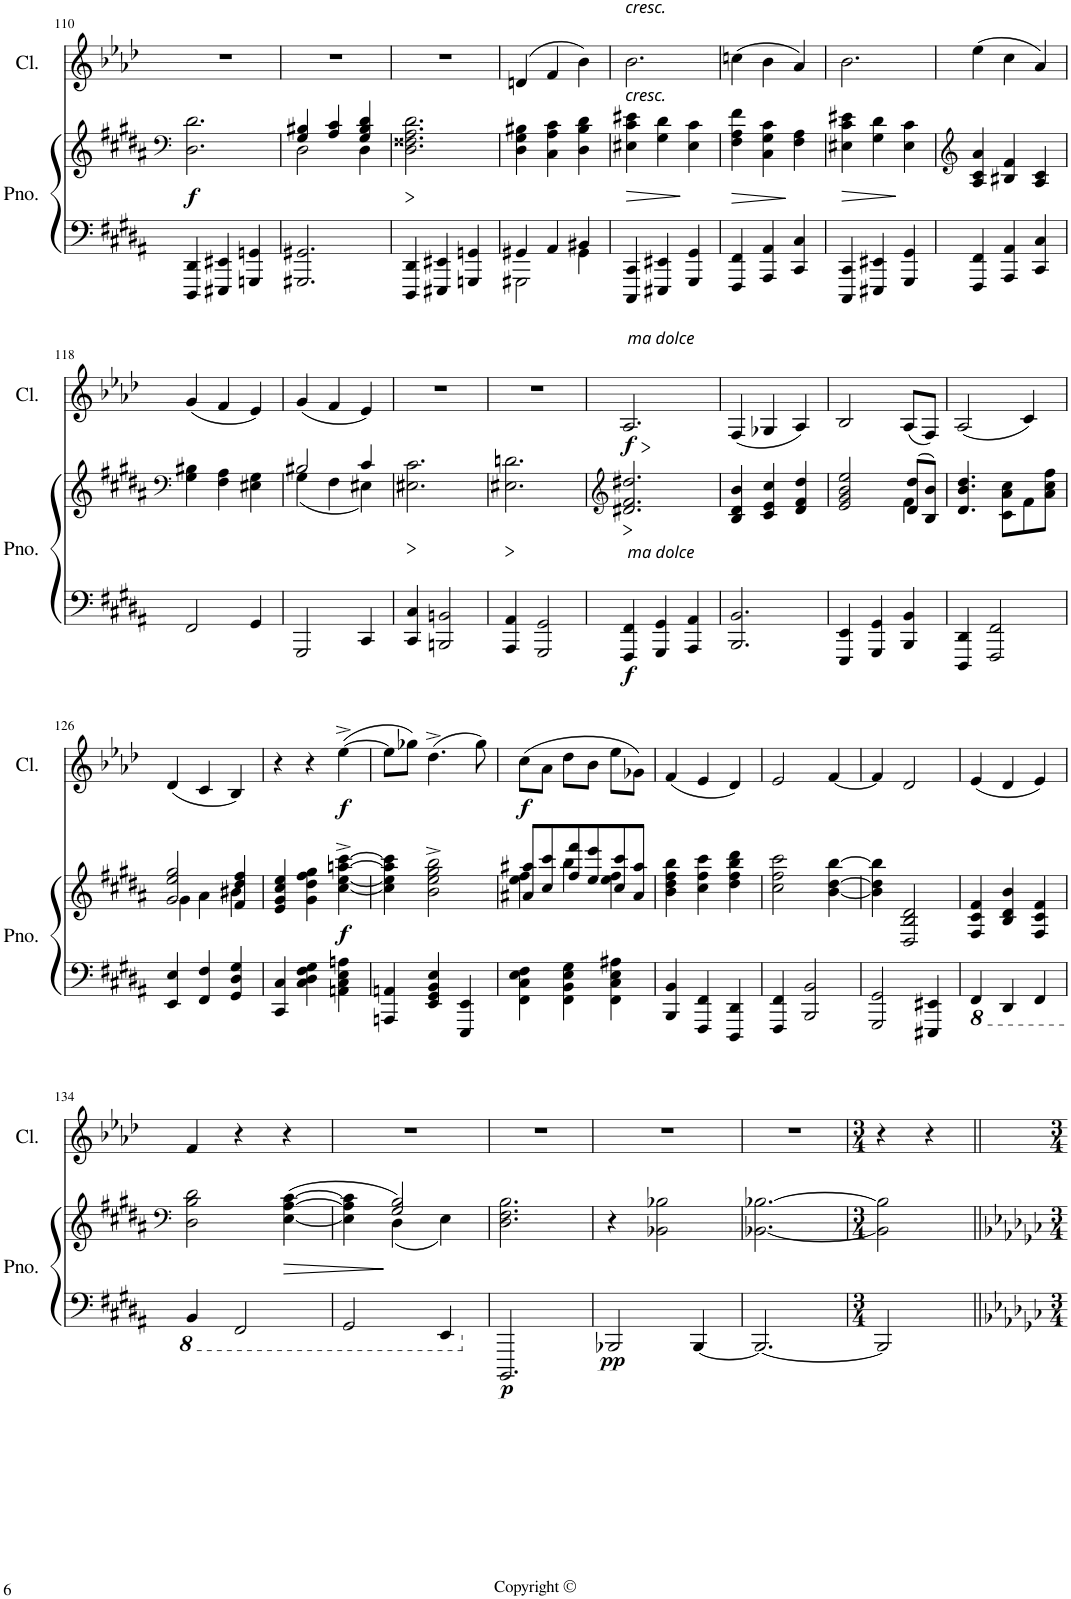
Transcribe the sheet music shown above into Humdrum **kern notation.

**kern	**kern	**dynam	**kern	**dynam
*part2	*part2	*part2	*part1	*part1
*staff3	*staff2	*staff2/3	*staff1	*staff1
*I"Piano	*	*	*I"Clarinet	*
*I'Pno.	*	*	*I'Cl.	*
!!LO:PB:g=z
*clefF4	*clefF4	*	*clefG2	*
*	*	*	*Trd1c2	*
*k[f#c#g#d#a#]	*k[f#c#g#d#a#]	*	*k[b-e-a-d-]	*
*M3/4	*M3/4	*	*M3/4	*
=110	=110	=110	=110	=110
!	!	!LO:HP:b	!	!
!	!	!LO:DY:n=1:b	!	!
4DDD#/ 4DD#/	2.D#\ 2.d#\	> f	2.r	.
4EEE#X/ 4EE#X/	.	.	.	.
4GGGn/ 4GGn/	.	.	.	.
=111	=111	=111	=111	=111
*	*^	*	*	*
2.GGG#X/ 2.GG#X/	4G#/ 4B#X/	2D#\	.	2.r	.
.	4A#/ 4c#/	.	.	.	.
.	4G#/ 4B#/ 4d#/	4D#\	.	.	.
*	*v	*v	*	*	*
.	.	]	.	.
=112	=112	=112	=112	=112
!	!	!LO:HP:b	!	!
4DDD#/ 4DD#/	2.D#\ 2.F##X\ 2.A#\ 2.d#\	>	2.r	.
4EEE#X/ 4EE#X/	.	.	.	.
4GGGn/ 4GGn/	.	.	.	.
=113	=113	=113	=113	=113
*^	*	*	*	*
4GG#X/	2GGG#X\	4D#\ 4G#\ 4B#X\	.	(4dn/	.
4AA#/	.	4C#\ 4A#\ 4c#\	.	4f/	.
4BB#X/	4GG#\	4D#\ 4B#\ 4d#\	.	4b-\)	.
=114	=114	=114	=114	=114	=114
!	!	!	!	!LO:TX:a:i:t=cresc.	!
!	!	!LO:TX:a:i:t=cresc.	!	!	!
!	!	!	!LO:HP:b	!	!
*v	*v	*	*	*	*
4CCC#/ 4CC#/	4E#X\ 4c#\ 4e#X\	>	2.b-\	.
4EEE#X/ 4EE#X/	4G#\ 4d#\	.	.	.
4GGG#/ 4GG#/	4E#\ 4c#\	]	.	.
=115	=115	=115	=115	=115
!	!	!LO:HP:b	!	!
4FFF#/ 4FF#/	4F#\ 4A#\ 4f#\	>	(4ccn\	.
4AAA#/ 4AA#/	4C#\ 4G#\ 4c#\	.	4b-\	.
4CC#/ 4C#/	4F#\ 4A#\	]	4a-/)	.
=116	=116	=116	=116	=116
!	!	!LO:HP:b	!	!
4CCC#/ 4CC#/	4E#X\ 4c#\ 4e#X\	>	2.b-\	.
4EEE#X/ 4EE#X/	4G#\ 4d#\	.	.	.
4GGG#/ 4GG#/	4E#\ 4c#\	]	.	.
=117	=117	=117	=117	=117
*	*clefG2	*	*	*
4FFF#/ 4FF#/	4A#/ 4c#/ 4a#/	.	(4ee-\	.
4AAA#/ 4AA#/	4B#X/ 4f#/	.	4cc\	.
4CC#/ 4C#/	4A#/ 4c#/	.	4a-/)	.
!!LO:LB:g=z
=118	=118	=118	=118	=118
*	*clefF4	*	*	*
2FF#/	4G#\ 4B#X\	.	(4g/	.
.	4F#\ 4A#\	.	4f/	.
4GG#/	4E#X\ 4G#\	.	4e-/)	.
=119	=119	=119	=119	=119
*	*^	*	*	*
2GGG#/	2B#X/	(4G#\	.	(4g/	.
.	.	4F#\	.	4f/	.
4CC#/	4c#/	4E#X\)	.	4e-/)	.
*	*v	*v	*	*	*
.	.	]	.	.
=120	=120	=120	=120	=120
!	!	!LO:HP:b	!	!
4CC#/ 4C#/	2.E#X\ 2.c#\	>	2.r	.
2BBBn/ 2BBn/	.	.	.	.
.	.	]	.	.
=121	=121	=121	=121	=121
!	!	!LO:HP:b	!	!
4AAA#/ 4AA#/	2.E#X\ 2.dn\	>	2.r	.
2GGG#/ 2GG#/	.	.	.	.
.	.	]	.	.
=122	=122	=122	=122	=122
*	*clefG2	*	*	*
!	!	!	!LO:TX:a:i:t=ma dolce	!
!LO:TX:a:i:t=ma dolce	!	!	!	!
!	!	!LO:HP:b	!	!
!	!	!LO:DY:n=1:b=2	!	!LO:DY:b
4FFF#/ 4FF#/	2.d#X/ 2.f#/ 2.dd#X/	> f	2.A-/	f
4GGG#/ 4GG#/	.	.	.	.
4AAA#/ 4AA#/	.	.	.	.
=123	=123	=123	=123	=123
2.BBB/ 2.BB/	4B/ 4d#/ 4b/	.	(4F/	.
.	4c#/ 4e/ 4cc#/	.	4G-X/	.
.	4d#/ 4f#/ 4dd#/	.	4A-/)	.
=124	=124	=124	=124	=124
*	*^	*	*	*
4EEE/ 4EE/	2e/ 2g#/ 2b/ 2ee/	2ryy	.	2B-/	.
4GGG#/ 4GG#/	.	.	.	.	.
4BBB/ 4BB/	(8d#/ 8dd#/L	4f#\	.	(8A-/L	.
.	8B/ 8b/J)	.	.	8F/J)	.
*	*v	*v	*	*	*
=125	=125	=125	=125	=125
4DDD#/ 4DD#/	4.d#/ 4.b/ 4.dd#/	.	(2A-/	.
2FFF#/ 2FF#/	.	.	.	.
.	8c#\ 8a#\ 8cc#\L	.	.	.
.	8f#\	.	4c/)	.
.	8a#\ 8cc#\ 8ff#\J	.	.	.
!!LO:LB:g=z
=126	=126	=126	=126	=126
*	*^	*	*	*
4EE/ 4E/	2g#/ 2ee/ 2gg#/	4g#\	.	(4d-/	.
4FF#/ 4F#/	.	4a#\	.	4c/	.
4GG#/ 4D#/ 4G#/	4f#/ 4dd#/ 4ff#/	4b#X\	.	4B-/)	.
*	*v	*v	*	*	*
=127	=127	=127	=127	=127
4CC#/ 4C#/	4e/ 4g#/ 4cc#/ 4ee/	.	4r	.
4C#\ 4D#\ 4F#\ 4G#\	4g#\ 4dd#\ 4ff#\ 4gg#\	.	4r	.
!	!	!LO:DY:b	!	!LO:DY:b
4AAn\ 4C#\ 4E\ 4An\	[4cc#\^ [4ee\^ [4aan\^ [4ccc#\^	f	([4ee-^\	f
=128	=128	=128	=128	=128
4AAAn/ 4AAn/	4cc#\] 4ee\] 4aa\] 4ccc#\]	.	8ee-\L]	.
.	.	.	8gg-X\J)	.
4EE/ 4GG#/ 4BB/ 4E/	2b\^ 2ee\^ 2gg#\^ 2bb\^	.	(4.dd-^\	.
4EEE/ 4EE/	.	.	.	.
.	.	.	8gg-\)	.
=129	=129	=129	=129	=129
*	*^	*	*	*
!	!	!	!	!	!LO:DY:b
4FF#\ 4C#\ 4E\ 4F#\	8a#X/ 8aa#X/L	4ee\ 4ff#\	.	(8cc\L	f
.	8cc#/ 8ccc#/	.	.	8a-\J	.
4FF#\ 4BB\ 4E\ 4G#\	8ff#/ 8fff#/	4bb\	.	8dd-\L	.
.	8ee/ 8eee/	.	.	8b-\J	.
4FF#\ 4C#\ 4E\ 4A#X\	8cc#/ 8ccc#/	4ee\ 4ff#\	.	8ee-\L	.
.	8a#/ 8aa#/J	.	.	8g-X\J)	.
*	*v	*v	*	*	*
=130	=130	=130	=130	=130
4BBB/ 4BB/	4b\ 4dd#\ 4ff#\ 4bb\	.	(4f/	.
4FFF#/ 4FF#/	4cc#\ 4ff#\ 4ccc#\	.	4e-/	.
4DDD#/ 4DD#/	4dd#\ 4ff#\ 4bb\ 4ddd#\	.	4d-/)	.
=131	=131	=131	=131	=131
4FFF#/ 4FF#/	2cc#\ 2ff#\ 2ccc#\	.	2e-/	.
2BBB/ 2BB/	.	.	.	.
.	[4b\ [4dd#\ [4bb\	.	[4f/	.
=132	=132	=132	=132	=132
2GGG#/ 2GG#/	4b\] 4dd#\] 4bb\]	.	4f/]	.
.	2D#/ 2B/ 2d#/	.	2d-/	.
4EEE#X/ 4EE#X/	.	.	.	.
=133	=133	=133	=133	=133
*8ba	*	*	*	*
4FFF#/	4F#/ 4c#/ 4f#/	.	(4e-/	.
4DDD#/	4B/ 4d#/ 4b/	.	4d-/	.
4FFF#/	4F#/ 4c#/ 4f#/	.	4e-/)	.
!!LO:LB:g=z
=134	=134	=134	=134	=134
*	*clefF4	*	*	*
4BBB/	2D#\ 2B\ 2d#\	.	4f/	.
2FFF#/	.	.	4r	.
.	([4E\ [4A#\ [4c#\	.	4r	.
=135	=135	=135	=135	=135
*	*^	*	*	*
2GGG#/	4E\] 4A#\] 4c#\]	4ryy	.	2.r	.
.	2G#/ 2B/)	(4D#\	]	.	.
4EEE/	.	4E\)	.	.	.
*	*v	*v	*	*	*
=136	=136	=136	=136	=136
*X8ba	*	*	*	*
*	*^	*	*	*
!	!	!	!LO:DY:b=2	!	!
*	*v	*v	*	*	*
2.BBBB/	2.D#\ 2.F#\ 2.B\	p	2.r	.
=137	=137	=137	=137	=137
!	!	!LO:DY:b=2	!	!
2BBB-X/	4r	pp	2.r	.
.	2BB-X\ 2B-X\	.	.	.
[4BBB-/	.	.	.	.
=138	=138	=138	=138	=138
2.BBB-/_	[2.BB-X\ [2.B-X\	.	2.r	.
=139	=139	=139	=139	=139
*M3/4	*M3/4	*	*M3/4	*
2BBB-/]	2BB-\] 2B-\]	.	4r	.
.	.	.	4r	.
=||	=||	=||	=||	=||
*-	*-	*-	*-	*-
